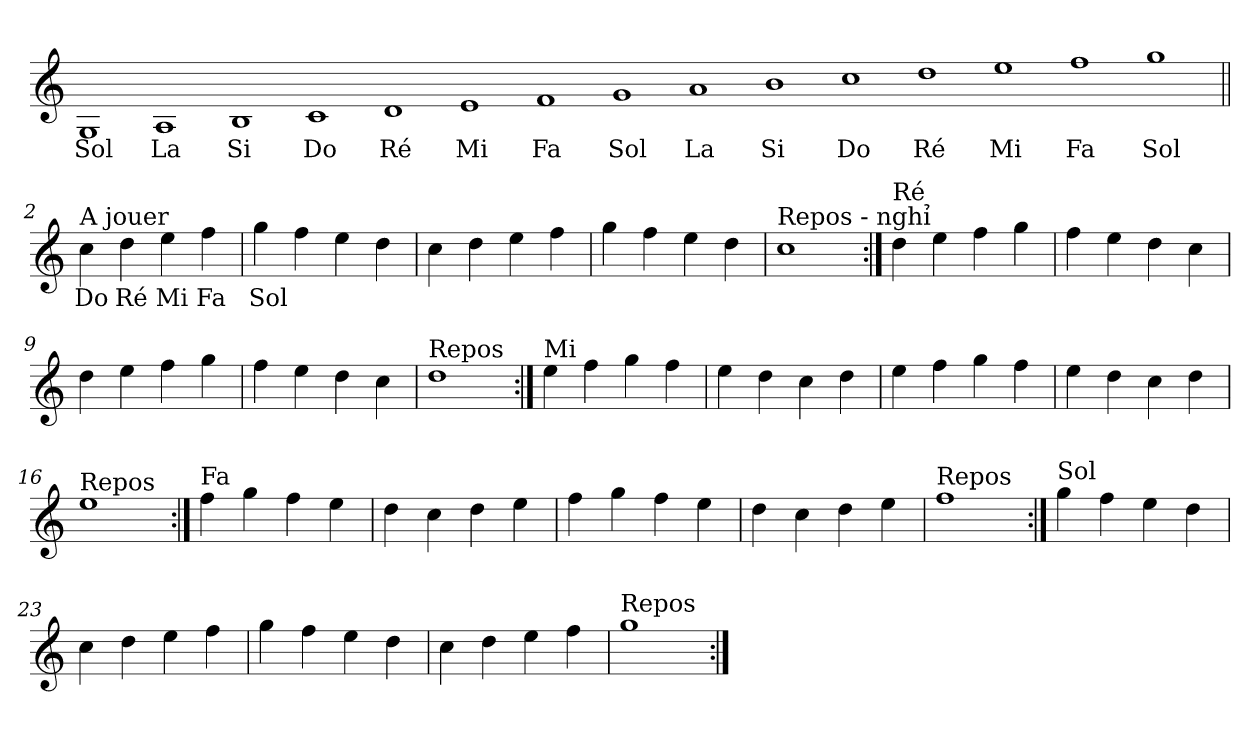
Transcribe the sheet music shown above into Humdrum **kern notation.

**kern	**text
*part1	*part1
*staff1	*staff1
*clefG2	*
*k[]	*
=1	=1
!	!LO:LY:b
1G	Sol
!	!LO:LY:b
1A	La
!	!LO:LY:b
1B	Si
!	!LO:LY:b
1c	Do
!	!LO:LY:b
1d	Ré
!	!LO:LY:b
1e	Mi
!	!LO:LY:b
1f	Fa
!	!LO:LY:b
1g	Sol
!	!LO:LY:b
1a	La
!	!LO:LY:b
1b	Si
!	!LO:LY:b
1cc	Do
!	!LO:LY:b
1dd	Ré
!	!LO:LY:b
1ee	Mi
!	!LO:LY:b
1ff	Fa
!	!LO:LY:b
1gg	Sol
!!LO:LB:g=z
=2||	=2||
!LO:TX:a:t=A jouer	!
!	!LO:LY:b
4cc\	Do
!	!LO:LY:b
4dd\	Ré
!	!LO:LY:b
4ee\	Mi
!	!LO:LY:b
4ff\	Fa
=3	=3
!	!LO:LY:b
4gg\	Sol
4ff\	.
4ee\	.
4dd\	.
=4	=4
4cc\	.
4dd\	.
4ee\	.
4ff\	.
=5	=5
4gg\	.
4ff\	.
4ee\	.
4dd\	.
=6	=6
!LO:TX:a:t=Repos - nghỉ	!
1cc	.
!!LO:LB:g=z
=7:|!	=7:|!
!LO:TX:a:t=Ré	!
4dd\	.
4ee\	.
4ff\	.
4gg\	.
=8	=8
4ff\	.
4ee\	.
4dd\	.
4cc\	.
=9	=9
4dd\	.
4ee\	.
4ff\	.
4gg\	.
=10	=10
4ff\	.
4ee\	.
4dd\	.
4cc\	.
=11	=11
!LO:TX:a:t=Repos	!
1dd	.
!!LO:LB:g=z
=12:|!	=12:|!
!LO:TX:a:t=Mi	!
4ee\	.
4ff\	.
4gg\	.
4ff\	.
=13	=13
4ee\	.
4dd\	.
4cc\	.
4dd\	.
=14	=14
4ee\	.
4ff\	.
4gg\	.
4ff\	.
=15	=15
4ee\	.
4dd\	.
4cc\	.
4dd\	.
=16	=16
!LO:TX:a:t=Repos	!
1ee	.
!!LO:LB:g=z
=17:|!	=17:|!
!LO:TX:a:t=Fa	!
4ff\	.
4gg\	.
4ff\	.
4ee\	.
=18	=18
4dd\	.
4cc\	.
4dd\	.
4ee\	.
=19	=19
4ff\	.
4gg\	.
4ff\	.
4ee\	.
=20	=20
4dd\	.
4cc\	.
4dd\	.
4ee\	.
=21	=21
!LO:TX:a:t=Repos	!
1ff	.
!!LO:LB:g=z
=22:|!	=22:|!
!LO:TX:a:t=Sol	!
4gg\	.
4ff\	.
4ee\	.
4dd\	.
=23	=23
4cc\	.
4dd\	.
4ee\	.
4ff\	.
=24	=24
4gg\	.
4ff\	.
4ee\	.
4dd\	.
=25	=25
4cc\	.
4dd\	.
4ee\	.
4ff\	.
=26	=26
!LO:TX:a:t=Repos	!
1gg	.
=:|!	=:|!
*-	*-
